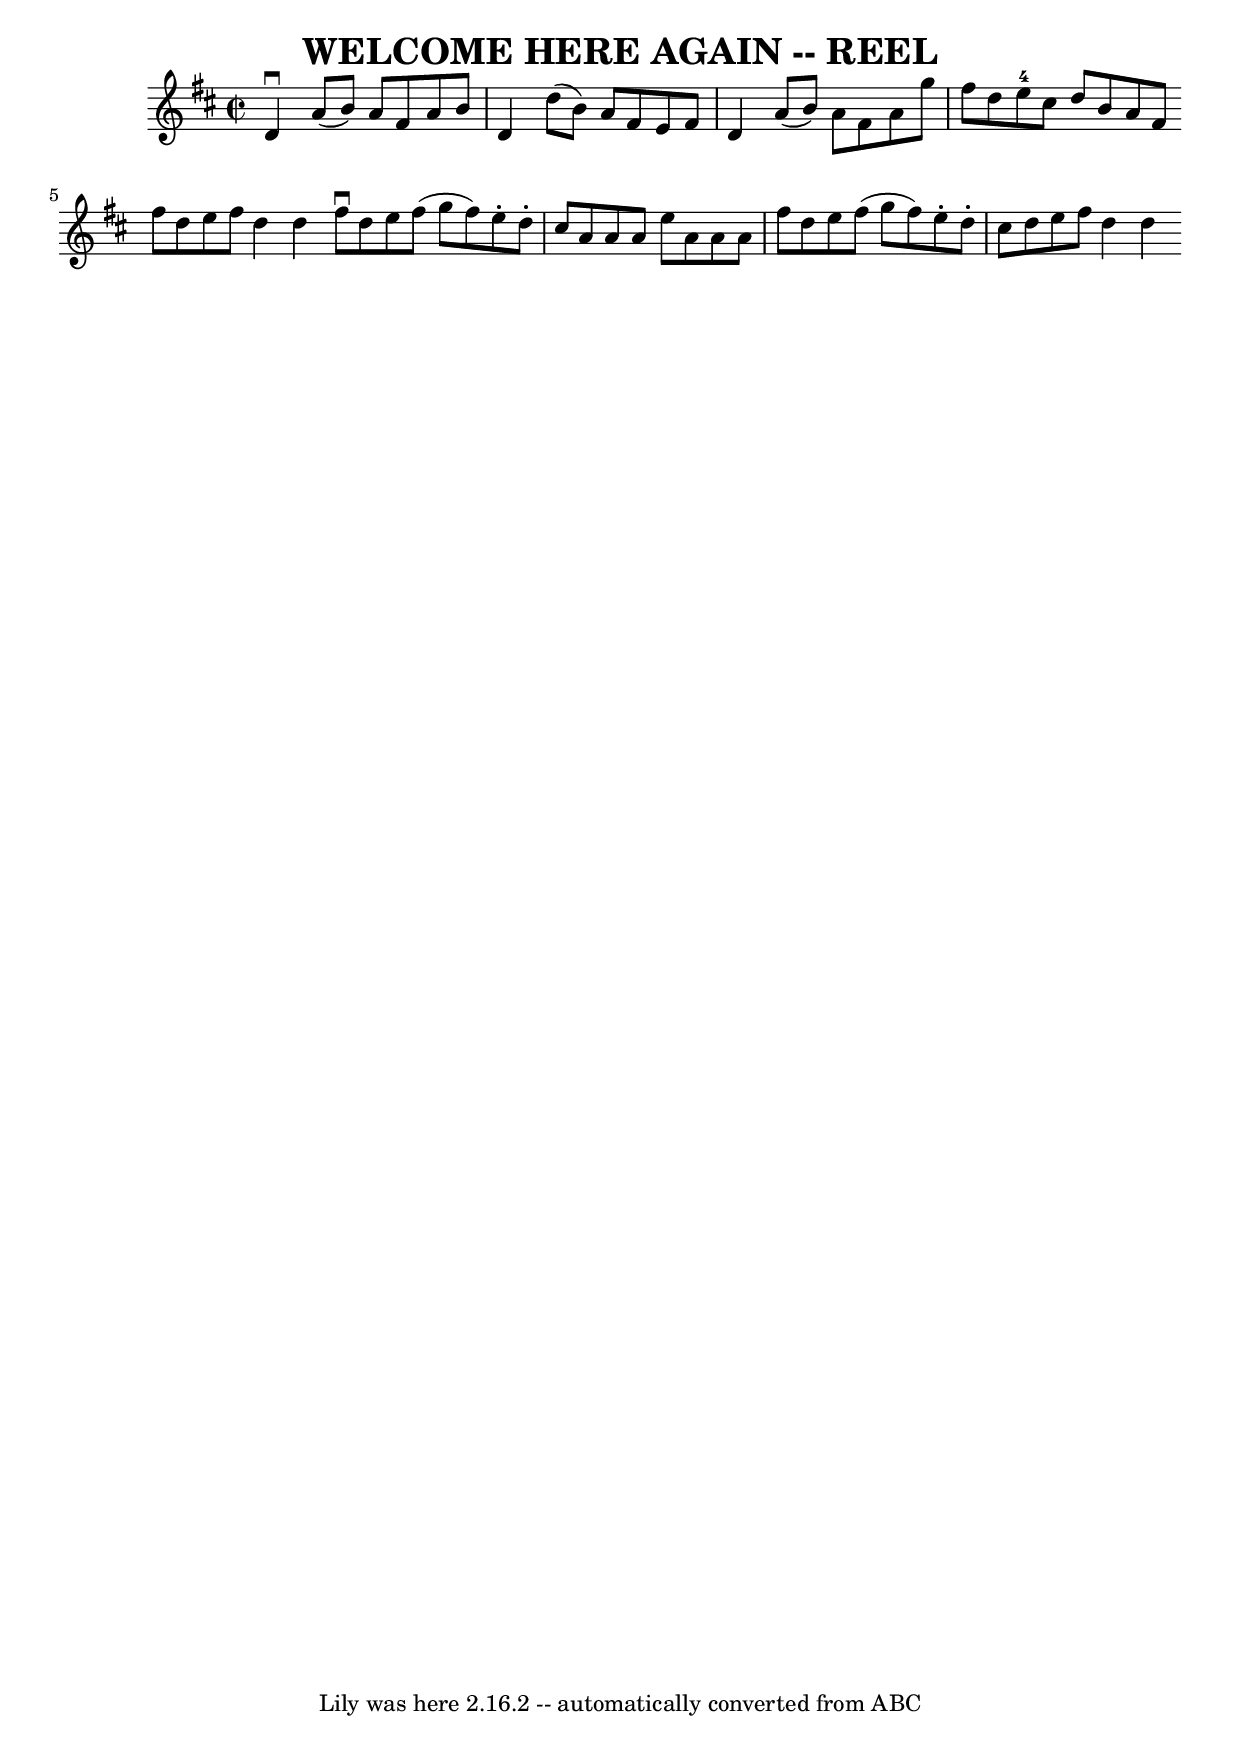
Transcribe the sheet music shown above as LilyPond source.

\version "2.7.40"
\include "Mammoth.ily"
\header {
	%% book = "Ryan's Mammoth Collection of Fiddle Tunes"
	crossRefNumber = "1"
	footnotes = ""
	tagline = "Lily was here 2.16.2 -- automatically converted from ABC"
	title = "WELCOME HERE AGAIN -- REEL"
}
voicedefault =  {


\override Staff.TimeSignature #'style = #'C
 \time 2/2 
\key d \major d'4^\downbow a'8 (b'8) a'8 fis'8    
a'8 b'8    |
 d'4 d''8 (b'8) a'8 fis'8 e'8 fis'8 
   |
 d'4 a'8 (b'8) a'8 fis'8 a'8 g''8    |
  
   |
 fis''8 d''8 e''8-4 cis''8 d''8 b'8 a'8    
fis'8    \bar ":|" fis''8 d''8 e''8 fis''8 d''4 d''4    
|
     \bar "|:" fis''8^\downbow d''8 e''8 fis''8 (g''8    
fis''8) e''8 -. d''8 -.   |
 cis''8 a'8 a'8 a'8 e''8 
 a'8 a'8 a'8    |
 fis''8 d''8 e''8 fis''8 (g''8    
fis''8) e''8 -. d''8 -.   |
 cis''8 d''8 e''8 fis''8    
d''4 d''4    \bar ":|"   
}

\score{
    <<

	\context Staff="default"
	{
	    \voicedefault 
	}

    >>
	\layout {
	}
	\midi {}
}
